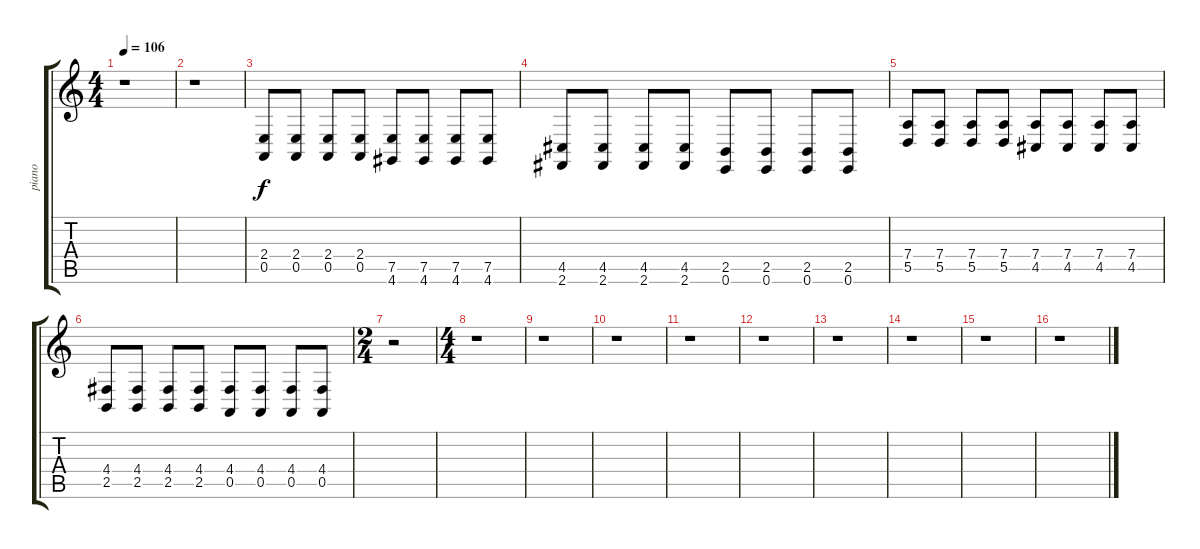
\track ("piano " "piano ") {instrument acousticgrandpiano}
\staff {score tabs}
\tuning (E4 B3 G3 D3 A2 E2) {hide}
\ts (4 4)
\tempo 106
\clef g2
\ks c
r.1{dy f} |
r.1 |
(2.4 0.5).8 (2.4 0.5).8 (2.4 0.5).8 (2.4 0.5).8 (7.5 4.6).8 (7.5 4.6).8 (7.5 4.6).8 (7.5 4.6).8 |
(4.5 2.6).8 (4.5 2.6).8 (4.5 2.6).8 (4.5 2.6).8 (2.5 0.6).8 (2.5 0.6).8 (2.5 0.6).8 (2.5 0.6).8 |
(7.4 5.5).8 (7.4 5.5).8 (7.4 5.5).8 (7.4 5.5).8 (7.4 4.5).8 (7.4 4.5).8 (7.4 4.5).8 (7.4 4.5).8 |
(4.4 2.5).8 (4.4 2.5).8 (4.4 2.5).8 (4.4 2.5).8 (4.4 0.5).8 (4.4 0.5).8 (4.4 0.5).8 (4.4 0.5).8 |
\ts (2 4)
r.2 |
\ts (4 4)
r.1 |
r.1 |
r.1 |
r.1 |
r.1 |
r.1 |
r.1 |
r.1 |
r.1
